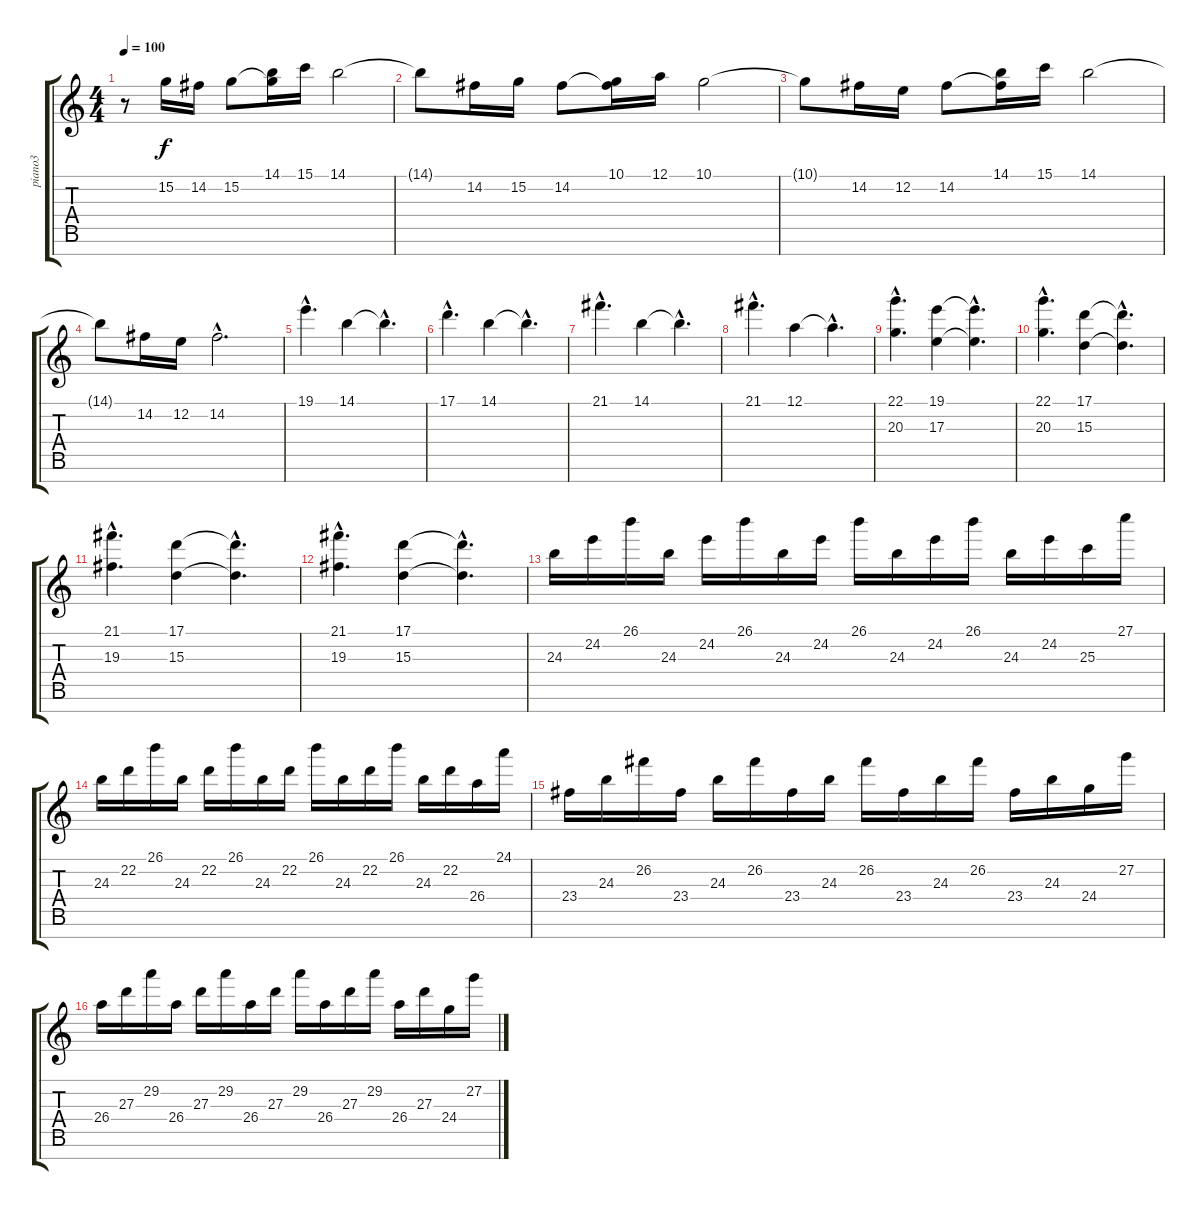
\track ("piano3" "piano3") {instrument acousticgrandpiano}
\staff {score tabs}
\tuning (A4 E4 B3 G3 D3 A2 E2) {hide}
\ts (4 4)
\tempo 100
\clef g2
\ks c
r.8{dy f} 15.2.16 14.2.16 15.2.8 (14.1 15.2{t}).16 15.1.16 14.1.2 |
14.1{t}.8 14.2.16 15.2.16 14.2.8 (10.1 14.2{t}).16 12.1.16 10.1.2 |
10.1{t}.8 14.2.16 12.2.16 14.2.8 (14.1 14.2{t}).16 15.1.16 14.1.2 |
14.1{t}.8 14.2.16 12.2.16 14.2{hac}.2{d} |
19.1{hac}.4{d} 14.1.4 14.1{hac t}.4{d} |
17.1{hac}.4{d} 14.1.4 14.1{hac t}.4{d} |
21.1{hac}.4{d} 14.1.4 14.1{hac t}.4{d} |
21.1{hac}.4{d} 12.1.4 12.1{hac t}.4{d} |
(22.1{hac} 20.3{hac}).4{d} (19.1 17.3).4 (19.1{hac t} 17.3{hac t}).4{d} |
(22.1{hac} 20.3{hac}).4{d} (17.1 15.3).4 (17.1{hac t} 15.3{hac t}).4{d} |
(21.1{hac} 19.3{hac}).4{d} (17.1 15.3).4 (17.1{hac t} 15.3{hac t}).4{d} |
(21.1{hac} 19.3{hac}).4{d} (17.1 15.3).4 (17.1{hac t} 15.3{hac t}).4{d} |
24.3.16 24.2.16 26.1.16 24.3.16 24.2.16 26.1.16 24.3.16 24.2.16 26.1.16 24.3.16 24.2.16 26.1.16 24.3.16 24.2.16 25.3.16 27.1.16 |
24.3.16 22.2.16 26.1.16 24.3.16 22.2.16 26.1.16 24.3.16 22.2.16 26.1.16 24.3.16 22.2.16 26.1.16 24.3.16 22.2.16 26.4.16 24.1.16 |
23.4.16 24.3.16 26.2.16 23.4.16 24.3.16 26.2.16 23.4.16 24.3.16 26.2.16 23.4.16 24.3.16 26.2.16 23.4.16 24.3.16 24.4.16 27.2.16 |
26.4.16 27.3.16 29.2.16 26.4.16 27.3.16 29.2.16 26.4.16 27.3.16 29.2.16 26.4.16 27.3.16 29.2.16 26.4.16 27.3.16 24.4.16 27.2.16
